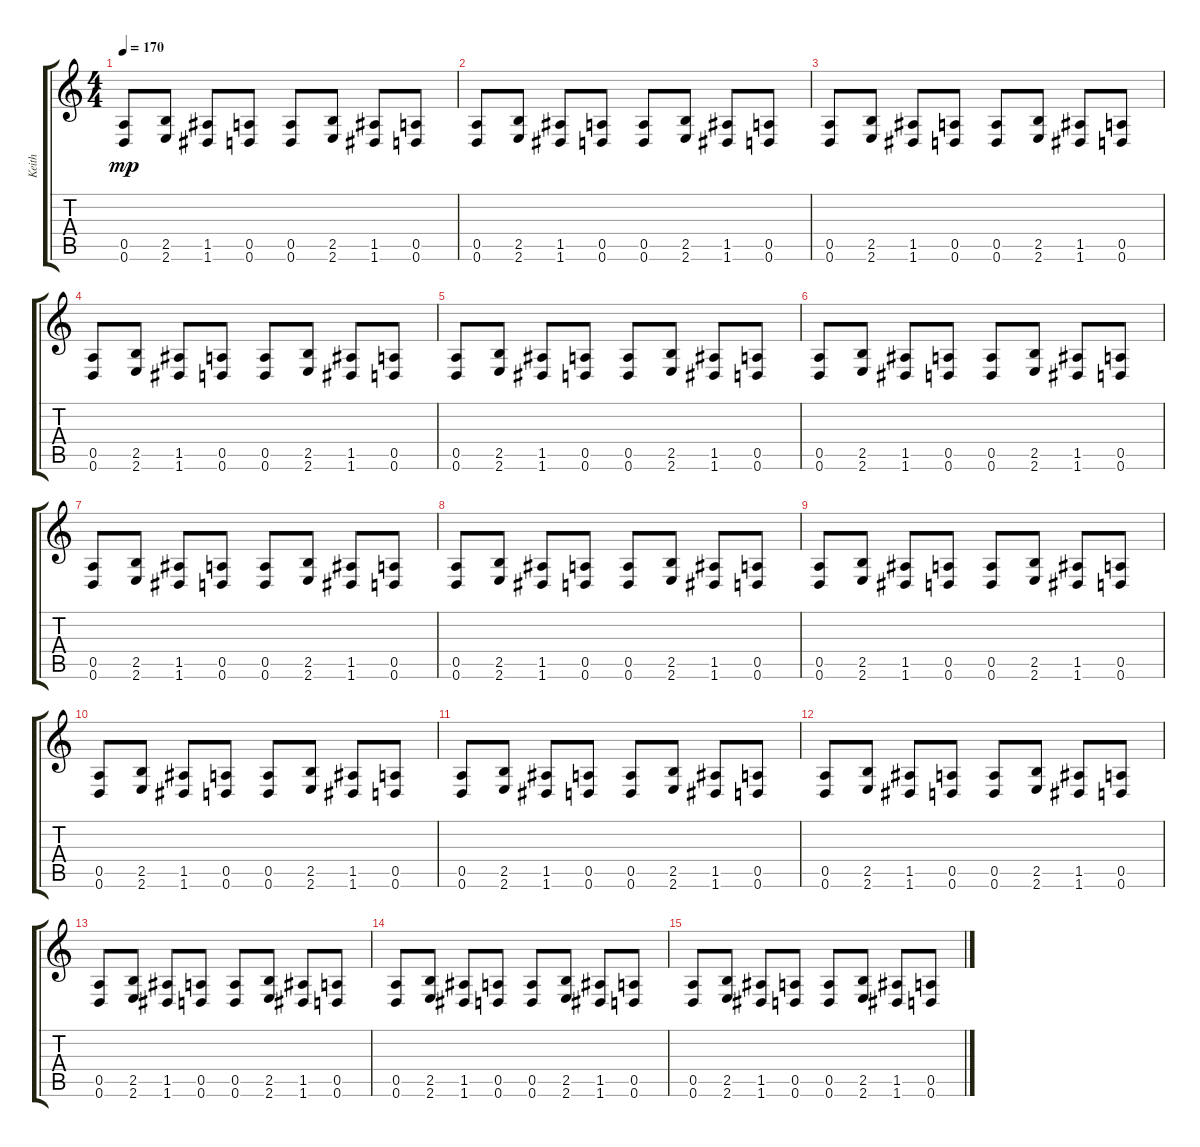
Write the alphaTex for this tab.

\track ("Keith" "Keith") {instrument electricguitarclean}
\staff {score tabs}
\tuning (E4 B3 G3 D3 A2 D2) {hide}
\ts (4 4)
\tempo 170
\clef g2
\ks c
(0.5 0.6).8{dy mp} (2.5 2.6).8 (1.5 1.6).8 (0.5 0.6).8 (0.5 0.6).8 (2.5 2.6).8 (1.5 1.6).8 (0.5 0.6).8 |
(0.5 0.6).8 (2.5 2.6).8 (1.5 1.6).8 (0.5 0.6).8 (0.5 0.6).8 (2.5 2.6).8 (1.5 1.6).8 (0.5 0.6).8 |
(0.5 0.6).8 (2.5 2.6).8 (1.5 1.6).8 (0.5 0.6).8 (0.5 0.6).8 (2.5 2.6).8 (1.5 1.6).8 (0.5 0.6).8 |
(0.5 0.6).8 (2.5 2.6).8 (1.5 1.6).8 (0.5 0.6).8 (0.5 0.6).8 (2.5 2.6).8 (1.5 1.6).8 (0.5 0.6).8 |
(0.5 0.6).8 (2.5 2.6).8 (1.5 1.6).8 (0.5 0.6).8 (0.5 0.6).8 (2.5 2.6).8 (1.5 1.6).8 (0.5 0.6).8 |
(0.5 0.6).8 (2.5 2.6).8 (1.5 1.6).8 (0.5 0.6).8 (0.5 0.6).8 (2.5 2.6).8 (1.5 1.6).8 (0.5 0.6).8 |
(0.5 0.6).8 (2.5 2.6).8 (1.5 1.6).8 (0.5 0.6).8 (0.5 0.6).8 (2.5 2.6).8 (1.5 1.6).8 (0.5 0.6).8 |
(0.5 0.6).8 (2.5 2.6).8 (1.5 1.6).8 (0.5 0.6).8 (0.5 0.6).8 (2.5 2.6).8 (1.5 1.6).8 (0.5 0.6).8 |
(0.5 0.6).8 (2.5 2.6).8 (1.5 1.6).8 (0.5 0.6).8 (0.5 0.6).8 (2.5 2.6).8 (1.5 1.6).8 (0.5 0.6).8 |
(0.5 0.6).8 (2.5 2.6).8 (1.5 1.6).8 (0.5 0.6).8 (0.5 0.6).8 (2.5 2.6).8 (1.5 1.6).8 (0.5 0.6).8 |
(0.5 0.6).8 (2.5 2.6).8 (1.5 1.6).8 (0.5 0.6).8 (0.5 0.6).8 (2.5 2.6).8 (1.5 1.6).8 (0.5 0.6).8 |
(0.5 0.6).8 (2.5 2.6).8 (1.5 1.6).8 (0.5 0.6).8 (0.5 0.6).8 (2.5 2.6).8 (1.5 1.6).8 (0.5 0.6).8 |
(0.5 0.6).8 (2.5 2.6).8 (1.5 1.6).8 (0.5 0.6).8 (0.5 0.6).8 (2.5 2.6).8 (1.5 1.6).8 (0.5 0.6).8 |
(0.5 0.6).8 (2.5 2.6).8 (1.5 1.6).8 (0.5 0.6).8 (0.5 0.6).8 (2.5 2.6).8 (1.5 1.6).8 (0.5 0.6).8 |
(0.5 0.6).8 (2.5 2.6).8 (1.5 1.6).8 (0.5 0.6).8 (0.5 0.6).8 (2.5 2.6).8 (1.5 1.6).8 (0.5 0.6).8
